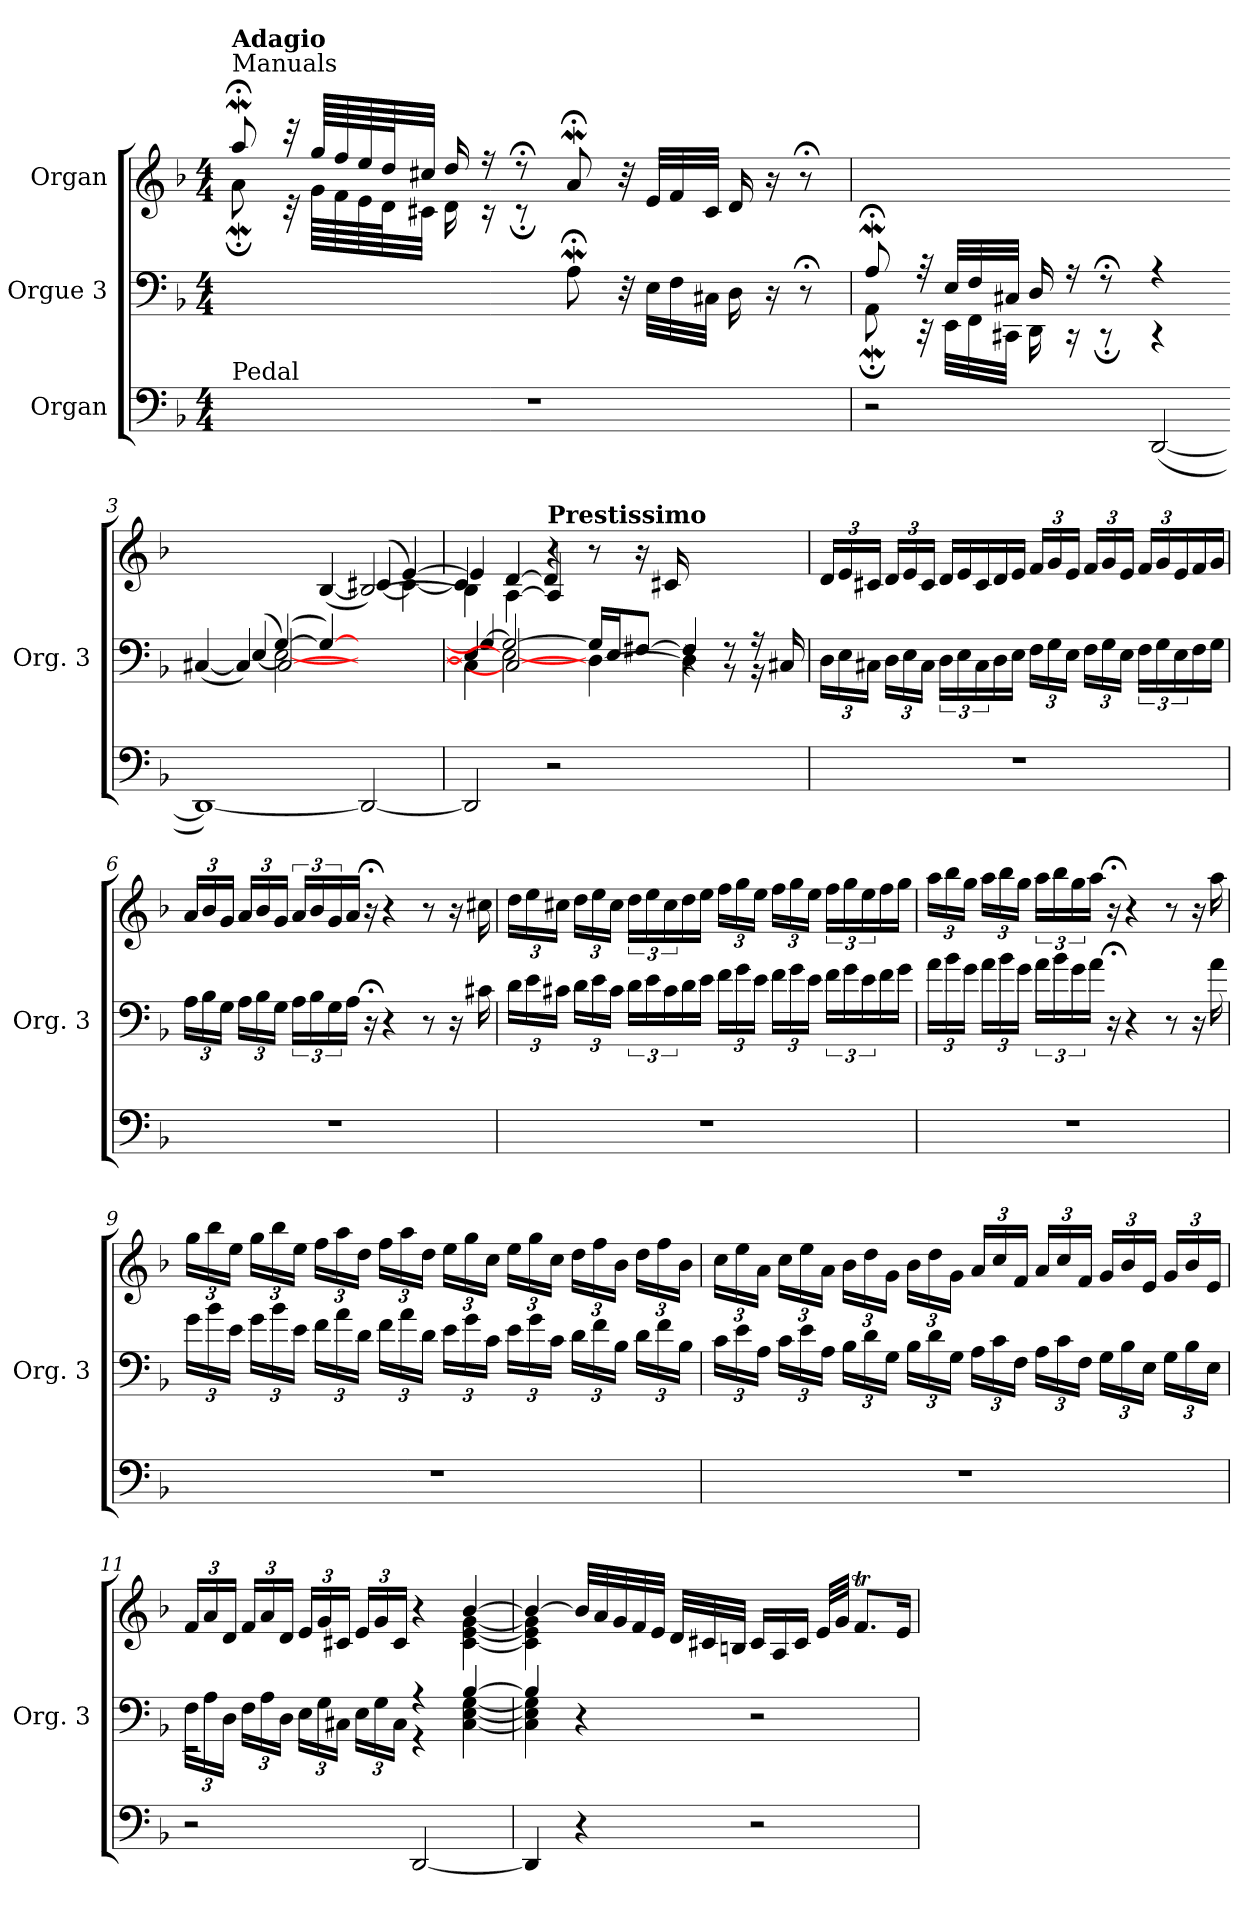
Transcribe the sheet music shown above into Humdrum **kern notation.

**kern	**kern	**kern
*part3	*part2	*part1
*staff3	*staff2	*staff1
*I"Organ	*I"Orgue 3	*I"Organ
*	*I'Org. 3	*
*clefF4	*clefF4	*clefG2
*k[b-]	*k[b-]	*k[b-]
*M4/4	*M4/4	*M4/4
=1	=1	=1
*	*^	*^
!	!	!	!LO:TX:a:t=Manuals	!
!	!	!	!LO:TX:a:B:t=Adagio	!
!LO:TX:a:t=Pedal	!	!	!	!
1r	2ryy	2ryy	8aa;<W/	8a;W\
.	.	.	32r	32r
.	.	.	64gg/LLLL	64g\LLLL
.	.	.	64ff/	64f\
.	.	.	64ee/	64e\
.	.	.	64dd/J	64d\J
.	.	.	32cc#X/JJJ	32c#X\JJJ
.	.	.	16dd/	16d\
.	.	.	16r	16r
.	.	.	8r;<	8r;
.	8A;<W\	2ryy	8a;<W/	2ryy
.	32r	.	32r	.
.	32E\LLL	.	32e/LLL	.
.	32F\	.	32f/	.
.	32C#X\JJJ	.	32c#/JJJ	.
.	16D\	.	16d/	.
.	16r	.	16r	.
.	8r;<	.	8r;<	.
*	*	*	*v	*v
=2	=2	=2	=2
2r	8A;<W/	8AA;W\	2.ryy
.	32r	32r	.
.	32E/LLL	32EE\LLL	.
.	32F/	32FF\	.
.	32C#X/JJJ	32CC#X\JJJ	.
.	16D/	16DD\	.
.	16r	16r	.
.	8r;<	8r;	.
!LO:N:head=open	!	!	!
([4DD/	4r	4r	.
=3-	=3-	=3-	=3-
*	*	*^	*^
*	*	*	*	*	*^
1DD_)	([4C#X/	4ryy	4ryy	2.ryy	1ryy	1ryy
.	4C#])	([4E/	4ryy	.	.	.
.	[2C#	2E_)	([4G/	.	.	.
.	.	.	4G_)	([4B-/	.	.
2DD_	2ryy	2ryy	2ryy	2B-_)	([4c#X/	4ryy
.	.	.	.	.	4c#_)	[4e/
=4	=4	=4	=4	=4	=4	=4
2DD/]	4C#\]	4E/]	4G/_	4B-\]	4c#/]	4e/]
.	2C#_	2E_	2G_	[4A\	4d/	[4d/
!	!	!	!	!LO:TX:a:B:t=Prestissimo	!	!
2r	.	.	.	4A/]	4r	4d/]
.	[4D\	4ryy	16G/LL]	8r	4ryy	4ryy
.	.	.	16E/J	.	.	.
.	.	.	[8F#X/J	16r	.	.
.	.	.	.	16c#X/	.	.
2ryy	4D\]	4r	4F#/]	2ryy	2ryy	2ryy
.	8r	8r	4ryy	.	.	.
.	16r	16r	.	.	.	.
.	16C#X/	16ryy	.	.	.	.
*	*v	*v	*v	*	*	*
*	*	*v	*v	*v
=5	=5	=5
1r	24D\LL	24d/LL
.	24E\	24e/
.	24C#X\JJ	24c#X/JJ
.	24D\LL	24d/LL
.	24E\	24e/
.	24C#\JJ	24c#/JJ
*	*	*Xtuplet
.	24D\LL	24d/LL
.	24E\	24e/
.	24C#\	24c#/
.	16D\	16d/
.	16E\JJ	16e/JJ
*	*	*tuplet
.	24F\LL	24f/LL
.	24G\	24g/
.	24E\JJ	24e/JJ
.	24F\LL	24f/LL
.	24G\	24g/
.	24E\JJ	24e/JJ
*	*	*Xbrackettup
.	24F\LL	24f/LL
.	24G\	24g/
.	24E\	24e/
.	16F\	16f/
.	16G\JJ	16g/JJ
=6	=6	=6
*	*	*brackettup
1r	24A\LL	24a/LL
.	24B-\	24b-/
.	24G\JJ	24g/JJ
.	24A\LL	24a/LL
.	24B-\	24b-/
.	24G\JJ	24g/JJ
.	24A\LL	24a/LL
.	24B-\	24b-/
.	24G\	24g/
.	16A\JJ	16a/JJ
.	16r;<	16r;<
.	4r	4r
.	8r	8r
.	16r	16r
.	16c#X\	16cc#X\
=7	=7	=7
1r	24d\LL	24dd\LL
.	24e\	24ee\
.	24c#X\JJ	24cc#X\JJ
.	24d\LL	24dd\LL
.	24e\	24ee\
.	24c#\JJ	24cc#\JJ
.	24d\LL	24dd\LL
.	24e\	24ee\
.	24c#\	24cc#\
.	16d\	16dd\
.	16e\JJ	16ee\JJ
.	24f\LL	24ff\LL
.	24g\	24gg\
.	24e\JJ	24ee\JJ
.	24f\LL	24ff\LL
.	24g\	24gg\
.	24e\JJ	24ee\JJ
.	24f\LL	24ff\LL
.	24g\	24gg\
.	24e\	24ee\
.	16f\	16ff\
.	16g\JJ	16gg\JJ
=8	=8	=8
1r	24a\LL	24aa\LL
.	24b-\	24bb-\
.	24g\JJ	24gg\JJ
.	24a\LL	24aa\LL
.	24b-\	24bb-\
.	24g\JJ	24gg\JJ
.	24a\LL	24aa\LL
.	24b-\	24bb-\
.	24g\	24gg\
.	16a\JJ	16aa\JJ
.	16r;<	16r;<
.	4r	4r
.	8r	8r
.	16r	16r
.	16a\	16aa\
=9	=9	=9
1r	24g\LL	24gg\LL
.	24b-\	24bb-\
.	24e\JJ	24ee\JJ
.	24g\LL	24gg\LL
.	24b-\	24bb-\
.	24e\JJ	24ee\JJ
.	24f\LL	24ff\LL
.	24a\	24aa\
.	24d\JJ	24dd\JJ
.	24f\LL	24ff\LL
.	24a\	24aa\
.	24d\JJ	24dd\JJ
.	24e\LL	24ee\LL
.	24g\	24gg\
.	24c\JJ	24cc\JJ
.	24e\LL	24ee\LL
.	24g\	24gg\
.	24c\JJ	24cc\JJ
.	24d\LL	24dd\LL
.	24f\	24ff\
.	24B-\JJ	24b-\JJ
.	24d\LL	24dd\LL
.	24f\	24ff\
.	24B-\JJ	24b-\JJ
=10	=10	=10
1r	24c\LL	24cc\LL
.	24e\	24ee\
.	24A\JJ	24a\JJ
.	24c\LL	24cc\LL
.	24e\	24ee\
.	24A\JJ	24a\JJ
.	24B-\LL	24b-\LL
.	24d\	24dd\
.	24G\JJ	24g\JJ
.	24B-\LL	24b-\LL
.	24d\	24dd\
.	24G\JJ	24g\JJ
.	24A\LL	24a/LL
.	24c\	24cc/
.	24F\JJ	24f/JJ
.	24A\LL	24a/LL
.	24c\	24cc/
.	24F\JJ	24f/JJ
.	24G\LL	24g/LL
.	24B-\	24b-/
.	24E\JJ	24e/JJ
.	24G\LL	24g/LL
.	24B-\	24b-/
.	24E\JJ	24e/JJ
=11	=11	=11
*	*^	*^
2r	24F\LL	2r	24f/LL	2.ryy
.	24A\	.	24a/	.
.	24D\JJ	.	24d/JJ	.
.	24F\LL	.	24f/LL	.
.	24A\	.	24a/	.
.	24D\JJ	.	24d/JJ	.
.	24E\LL	.	24e/LL	.
.	24G\	.	24g/	.
.	24C#X\JJ	.	24c#X/JJ	.
.	24E\LL	.	24e/LL	.
.	24G\	.	24g/	.
.	24C#\JJ	.	24c#/JJ	.
[2DD/	4r	4r	4r	.
.	[4B-/	[4C#\ [4E\ [4G\	[4b-/	[4c#\ [4e\ [4g\
=12	=12	=12	=12	=12
4DD/]	4B-/]	4C#\] 4E\] 4G\]	4b-/_	4c#\] 4e\] 4g\]
4r	4r	2.ryy	32b-/LLL]	2.ryy
.	.	.	32a/	.
.	.	.	32g/	.
.	.	.	32f/	.
.	.	.	32e/JJJ	.
.	.	.	32d/LLL	.
.	.	.	32c#X/	.
.	.	.	32Bn/JJJ	.
2r	2r	.	16c#/LL	.
.	.	.	16A/	.
.	.	.	16c#/JJ	.
.	.	.	32e/LLL	.
.	.	.	32g/JJJ	.
.	.	.	8.fT/L	.
.	.	.	16e/Jk	.
*	*v	*v	*	*
*	*	*v	*v
=	=	=
*-	*-	*-
